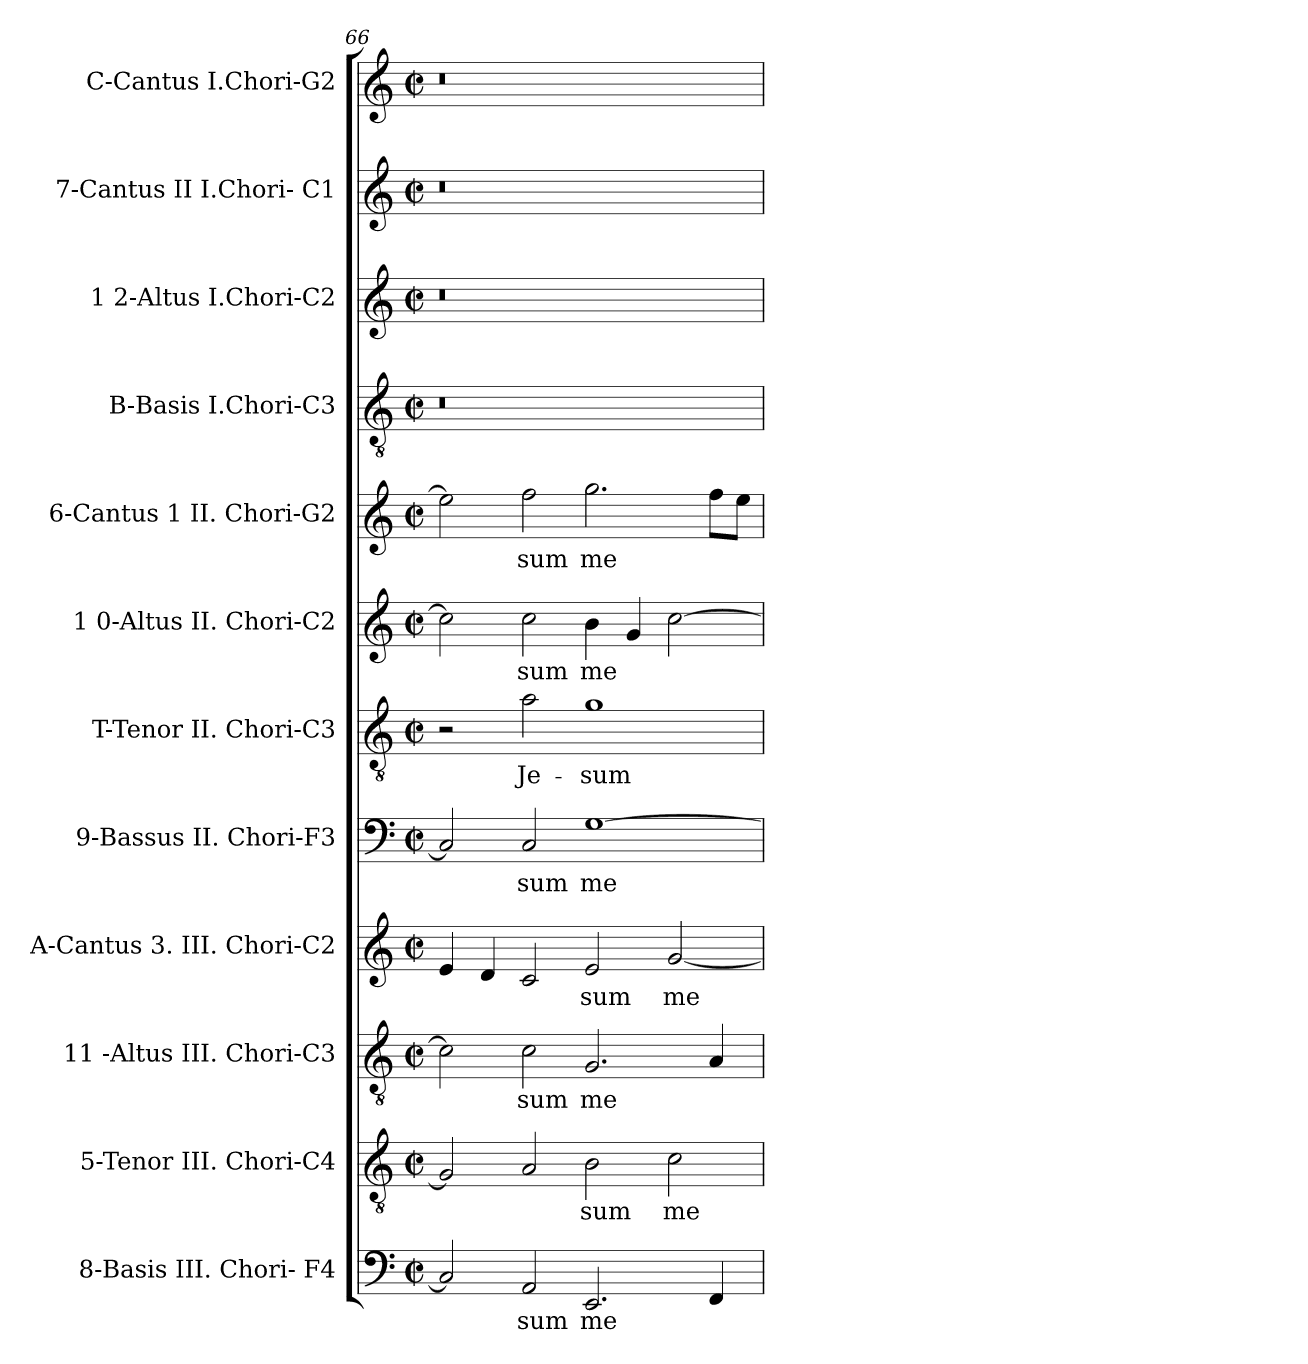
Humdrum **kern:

**kern	**text	**kern	**text	**kern	**text	**kern	**text	**kern	**text	**kern	**text	**kern	**text	**kern	**text	**kern	**kern	**kern	**kern
*part12	*part12	*part11	*part11	*part10	*part10	*part9	*part9	*part8	*part8	*part7	*part7	*part6	*part6	*part5	*part5	*part4	*part3	*part2	*part1
*staff12	*staff12	*staff11	*staff11	*staff10	*staff10	*staff9	*staff9	*staff8	*staff8	*staff7	*staff7	*staff6	*staff6	*staff5	*staff5	*staff4	*staff3	*staff2	*staff1
*I"8-Basis  III. Chori- F4	*	*I"5-Tenor  III. Chori-C4	*	*I"11 -Altus  III. Chori-C3	*	*I"A-Cantus 3.  III. Chori-C2	*	*I"9-Bassus  II. Chori-F3	*	*I"T-Tenor  II. Chori-C3	*	*I"1 0-Altus  II. Chori-C2	*	*I"6-Cantus 1  II. Chori-G2	*	*I"B-Basis  I.Chori-C3	*I"1 2-Altus  I.Chori-C2	*I"7-Cantus II  I.Chori- C1	*I"C-Cantus  I.Chori-G2
*	*	*	*	*	*	*I'A	*	*	*	*I'T	*	*	*	*	*	*I'B	*	*	*I'C
*clefF4	*	*clefGv2	*	*clefGv2	*	*clefG2	*	*clefF4	*	*clefGv2	*	*clefG2	*	*clefG2	*	*clefGv2	*clefG2	*clefG2	*clefG2
*k[]	*	*k[]	*	*k[]	*	*k[]	*	*k[]	*	*k[]	*	*k[]	*	*k[]	*	*k[]	*k[]	*k[]	*k[]
*C:	*	*C:	*	*C:	*	*C:	*	*C:	*	*C:	*	*C:	*	*C:	*	*C:	*C:	*C:	*C:
*M2/2	*	*M2/2	*	*M2/2	*	*M2/2	*	*M2/2	*	*M2/2	*	*M2/2	*	*M2/2	*	*M2/2	*M2/2	*M2/2	*M2/2
*met(c|)	*	*met(c|)	*	*met(c|)	*	*met(c|)	*	*met(c|)	*	*met(c|)	*	*met(c|)	*	*met(c|)	*	*met(c|)	*met(c|)	*met(c|)	*met(c|)
=66	=66	=66	=66	=66	=66	=66	=66	=66	=66	=66	=66	=66	=66	=66	=66	=66	=66	=66	=66
!	!LO:LY:b:cj	!	!LO:LY:b:cj	!	!LO:LY:b:cj	!	!LO:LY:b:cj	!	!LO:LY:b:cj	!	!	!	!LO:LY:b:cj	!	!LO:LY:b:cj	!	!	!	!
2C/]	--	2G/]	--	2c\]	--	4e/	--	2C/]	--	2r	.	2cc\]	--	2ee\]	--	0r	0r	0r	0r
!	!	!	!	!	!	!	!LO:LY:b:cj	!	!	!	!	!	!	!	!	!	!	!	!
.	.	.	.	.	.	4d/	--	.	.	.	.	.	.	.	.	.	.	.	.
!	!LO:LY:b:cj	!	!LO:LY:b:cj	!	!LO:LY:b:cj	!	!LO:LY:b:cj	!	!LO:LY:b:cj	!	!LO:LY:b:cj	!	!LO:LY:b:cj	!	!LO:LY:b:cj	!	!	!	!
2AA/	-sum	2A/	--	2c\	-sum	2c/	--	2C/	-sum	2a\	Je-	2cc\	-sum	2ff\	-sum	.	.	.	.
!	!LO:LY:b:cj	!	!LO:LY:b:cj	!	!LO:LY:b:cj	!	!LO:LY:b:cj	!	!LO:LY:b:cj	!	!LO:LY:b:cj	!	!LO:LY:b:cj	!	!LO:LY:b:cj	!	!	!	!
2.EE/	me-	2B\	-sum	2.G/	me-	2e/	-sum	[>1G	me-	1g	-sum	4b\	me-	2.gg\	me-	.	.	.	.
!	!	!	!	!	!	!	!	!	!	!	!	!	!LO:LY:b:cj	!	!	!	!	!	!
.	.	.	.	.	.	.	.	.	.	.	.	4g/	--	.	.	.	.	.	.
!	!	!	!LO:LY:b:cj	!	!	!	!LO:LY:b:cj	!	!	!	!	!	!LO:LY:b:cj	!	!	!	!	!	!
.	.	2c\	me-	.	.	[<2g/	me-	.	.	.	.	[>2cc\	--	.	.	.	.	.	.
!	!LO:LY:b:cj	!	!	!	!LO:LY:b:cj	!	!	!	!	!	!	!	!	!	!LO:LY:b:cj	!	!	!	!
4FF/	--	.	.	4A/	--	.	.	.	.	.	.	.	.	8ff\L	--	.	.	.	.
!	!	!	!	!	!	!	!	!	!	!	!	!	!	!	!LO:LY:b:cj	!	!	!	!
.	.	.	.	.	.	.	.	.	.	.	.	.	.	8ee\J	--	.	.	.	.
=	=	=	=	=	=	=	=	=	=	=	=	=	=	=	=	=	=	=	=
*-	*-	*-	*-	*-	*-	*-	*-	*-	*-	*-	*-	*-	*-	*-	*-	*-	*-	*-	*-
